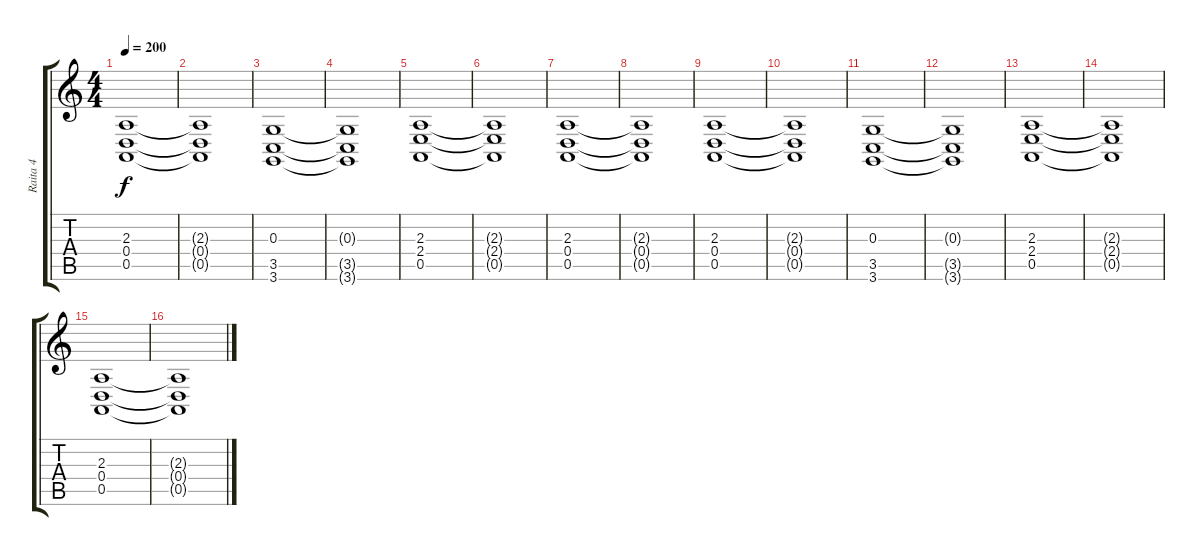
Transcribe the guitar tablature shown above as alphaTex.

\track ("Raita 4" "Raita 4") {instrument stringensemble1}
\staff {score tabs}
\tuning (E4 B3 G3 D3 A2 E2) {hide}
\ts (4 4)
\tempo 200
\clef g2
\ks c
(2.3 0.4 0.5).1{dy f} |
(2.3{t} 0.4{t} 0.5{t}).1 |
(0.3 3.5 3.6).1 |
(0.3{t} 3.5{t} 3.6{t}).1 |
(2.3 2.4 0.5).1 |
(2.3{t} 2.4{t} 0.5{t}).1 |
(2.3 0.4 0.5).1 |
(2.3{t} 0.4{t} 0.5{t}).1 |
(2.3 0.4 0.5).1 |
(2.3{t} 0.4{t} 0.5{t}).1 |
(0.3 3.5 3.6).1 |
(0.3{t} 3.5{t} 3.6{t}).1 |
(2.3 2.4 0.5).1 |
(2.3{t} 2.4{t} 0.5{t}).1 |
(2.3 0.4 0.5).1 |
(2.3{t} 0.4{t} 0.5{t}).1
